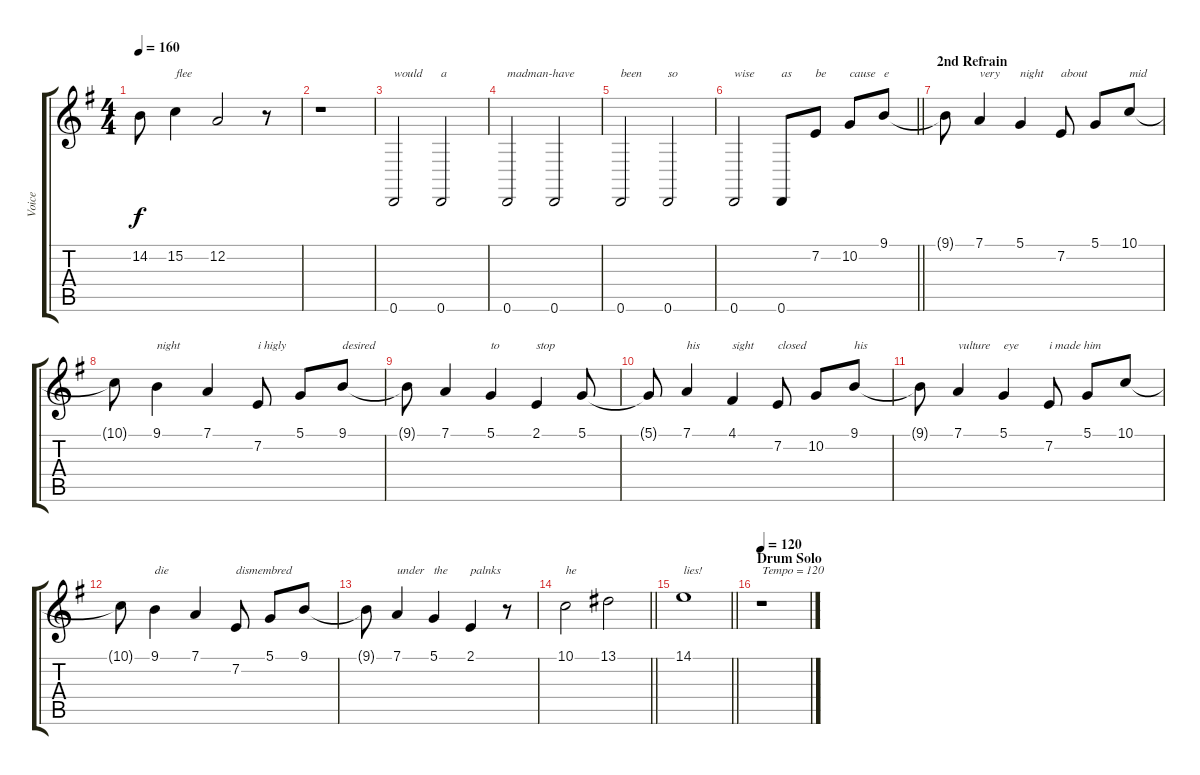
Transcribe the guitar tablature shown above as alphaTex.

\track ("Voice" "Voice") {instrument lead1square}
\staff {score tabs}
\tuning (D4 A3 F3 C3 G2 D2) {hide}
\ts (4 4)
\tempo 160
\clef g2
\ks eminor
14.2{t}.8{dy f} 15.2.4{txt "flee"} 12.2.2 r.8 |
r.1 |
0.6.2{txt "would "} 0.6.2{txt "a"} |
0.6.2{txt "madman-have"} 0.6.2 |
0.6.2{txt "been"} 0.6.2{txt "so"} |
\barLineRight lightlight
0.6.2{txt "wise"} 0.6.8{txt "as"} 7.2.8{txt "be"} 10.2.8{txt "cause"} 9.1.8{txt "e"} |
\section ("" "2nd Refrain")
9.1{t}.8 7.1.4{txt "very"} 5.1.4{txt "night"} 7.2.8{txt "about"} 5.1.8 10.1.8{txt "mid"} |
10.1{t}.8 9.1.4{txt "night"} 7.1.4 7.2.8{txt "i higly"} 5.1.8 9.1.8{txt "desired"} |
9.1{t}.8 7.1.4 5.1.4{txt "to"} 2.1.4{txt "stop"} 5.1.8 |
5.1{t}.8 7.1.4{txt "his"} 4.1.4{txt "sight"} 7.2.8{txt "closed"} 10.2.8 9.1.8{txt "his"} |
9.1{t}.8 7.1.4{txt "vulture"} 5.1.4{txt "eye"} 7.2.8{txt "i made him "} 5.1.8 10.1.8 |
10.1{t}.8 9.1.4{txt "die"} 7.1.4 7.2.8{txt "dismembred"} 5.1.8 9.1.8 |
9.1{t}.8 7.1.4{txt "under "} 5.1.4{txt "the "} 2.1.4{txt "palnks"} r.8 |
\barLineRight lightlight
10.1.2{txt "he"} 13.1.2 |
\barLineRight lightlight
14.1.1{txt "lies!"} |
\section ("" "Drum Solo")
\tempo 120
r.1{txt "Tempo = 120"}
